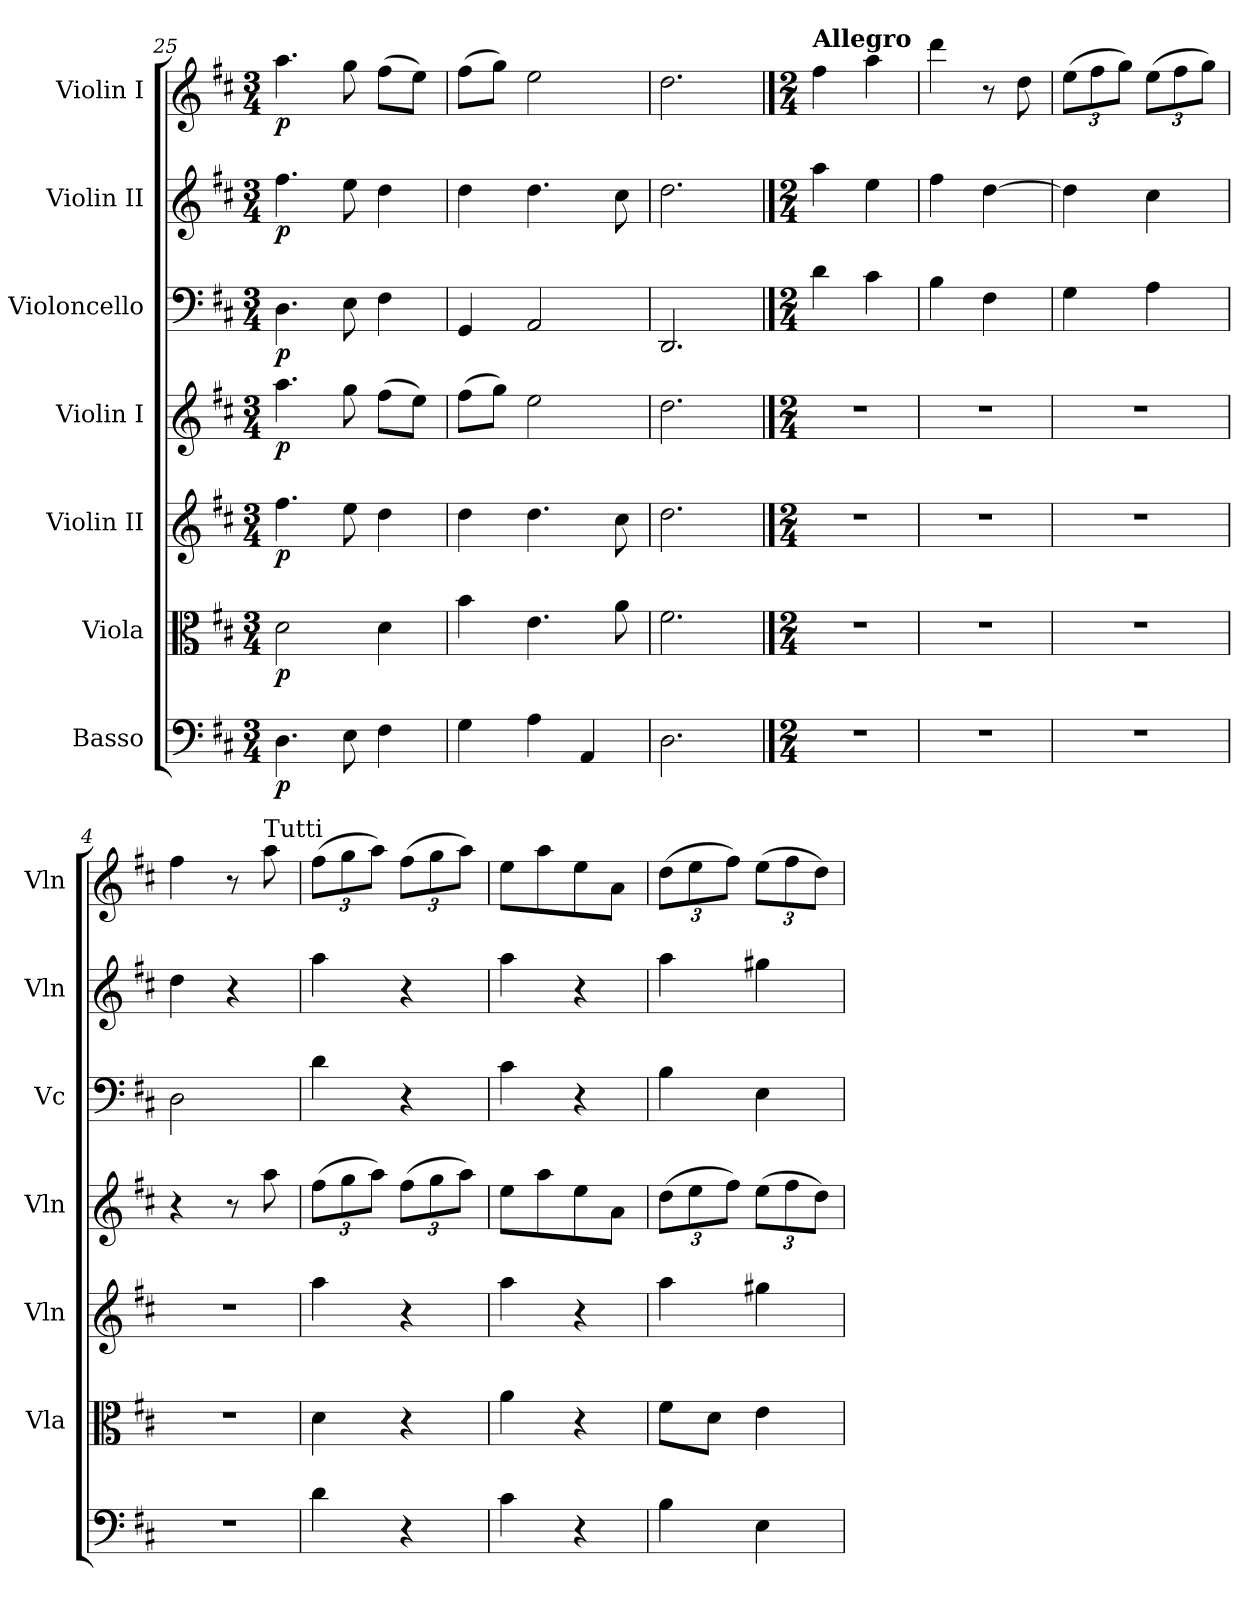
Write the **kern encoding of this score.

**kern	**dynam	**kern	**dynam	**kern	**dynam	**kern	**dynam	**kern	**dynam	**kern	**dynam	**kern	**dynam
*part7	*part7	*part6	*part6	*part5	*part5	*part4	*part4	*part3	*part3	*part2	*part2	*part1	*part1
*staff7	*staff7	*staff6	*staff6	*staff5	*staff5	*staff4	*staff4	*staff3	*staff3	*staff2	*staff2	*staff1	*staff1
*I"Basso	*	*I"Viola	*	*I"Violin II	*	*I"Violin I	*	*I"Violoncello	*	*I"Violin II	*	*I"Violin I	*
*	*	*I'Vla	*	*I'Vln	*	*I'Vln	*	*I'Vc	*	*I'Vln	*	*I'Vln	*
*clefF4	*	*clefC3	*	*clefG2	*	*clefG2	*	*clefF4	*	*clefG2	*	*clefG2	*
*k[f#c#]	*	*k[f#c#]	*	*k[f#c#]	*	*k[f#c#]	*	*k[f#c#]	*	*k[f#c#]	*	*k[f#c#]	*
*M3/4	*	*M3/4	*	*M3/4	*	*M3/4	*	*M3/4	*	*M3/4	*	*M3/4	*
=25	=25	=25	=25	=25	=25	=25	=25	=25	=25	=25	=25	=25	=25
!	!LO:DY:b	!	!LO:DY:b	!	!LO:DY:b	!	!LO:DY:b	!	!LO:DY:b	!	!LO:DY:b	!	!LO:DY:b
4.D\	p	2d\	p	4.ff#\	p	4.aa\	p	4.D\	p	4.ff#\	p	4.aa\	p
8E\	.	.	.	8ee\	.	8gg\	.	8E\	.	8ee\	.	8gg\	.
4F#\	.	4d\	.	4dd\	.	(>8ff#\L	.	4F#\	.	4dd\	.	(>8ff#\L	.
.	.	.	.	.	.	8ee\J)	.	.	.	.	.	8ee\J)	.
=26	=26	=26	=26	=26	=26	=26	=26	=26	=26	=26	=26	=26	=26
4G\	.	4b\	.	4dd\	.	(>8ff#\L	.	4GG/	.	4dd\	.	(>8ff#\L	.
.	.	.	.	.	.	8gg\J)	.	.	.	.	.	8gg\J)	.
4A\	.	4.e\	.	4.dd\	.	2ee\	.	2AA/	.	4.dd\	.	2ee\	.
4AA/	.	.	.	.	.	.	.	.	.	.	.	.	.
.	.	8a\	.	8cc#\	.	.	.	.	.	8cc#\	.	.	.
=27	=27	=27	=27	=27	=27	=27	=27	=27	=27	=27	=27	=27	=27
2.D\	.	2.f#\	.	2.dd\	.	2.dd\	.	2.DD/	.	2.dd\	.	2.dd\	.
!!LO:PB:g=z
==1	==1	==1	==1	==1	==1	==1	==1	==1	==1	==1	==1	==1	==1
*M2/4	*	*M2/4	*	*M2/4	*	*M2/4	*	*M2/4	*	*M2/4	*	*M2/4	*
!	!	!	!	!	!	!	!	!	!	!	!	!LO:TX:a:B:t=Allegro	!
2r	.	2r	.	2r	.	2r	.	4d\	.	4aa\	.	4ff#\	.
.	.	.	.	.	.	.	.	4c#\	.	4ee\	.	4aa\	.
=2	=2	=2	=2	=2	=2	=2	=2	=2	=2	=2	=2	=2	=2
2r	.	2r	.	2r	.	2r	.	4B\	.	4ff#\	.	4ddd\	.
.	.	.	.	.	.	.	.	4F#\	.	[4dd\	.	8r	.
.	.	.	.	.	.	.	.	.	.	.	.	8dd\	.
=3	=3	=3	=3	=3	=3	=3	=3	=3	=3	=3	=3	=3	=3
*	*	*	*	*	*	*	*	*	*	*	*	*Xbrackettup	*
2r	.	2r	.	2r	.	2r	.	4G\	.	4dd\]	.	(>12ee\L	.
.	.	.	.	.	.	.	.	.	.	.	.	12ff#\	.
.	.	.	.	.	.	.	.	.	.	.	.	12gg\J)	.
.	.	.	.	.	.	.	.	4A\	.	4cc#\	.	(>12ee\L	.
.	.	.	.	.	.	.	.	.	.	.	.	12ff#\	.
.	.	.	.	.	.	.	.	.	.	.	.	12gg\J)	.
=4	=4	=4	=4	=4	=4	=4	=4	=4	=4	=4	=4	=4	=4
2r	.	2r	.	2r	.	4r	.	2D\	.	4dd\	.	4ff#\	.
.	.	.	.	.	.	8r	.	.	.	4r	.	8r	.
!	!	!	!	!	!	!	!	!	!	!	!	!LO:TX:a:t=Tutti	!
.	.	.	.	.	.	8aa\	.	.	.	.	.	8aa\	.
=5	=5	=5	=5	=5	=5	=5	=5	=5	=5	=5	=5	=5	=5
*	*	*	*	*	*	*Xbrackettup	*	*	*	*	*	*	*
4d\	.	4d\	.	4aa\	.	(>12ff#\L	.	4d\	.	4aa\	.	(>12ff#\L	.
.	.	.	.	.	.	12gg\	.	.	.	.	.	12gg\	.
.	.	.	.	.	.	12aa\J)	.	.	.	.	.	12aa\J)	.
4r	.	4r	.	4r	.	(>12ff#\L	.	4r	.	4r	.	(>12ff#\L	.
.	.	.	.	.	.	12gg\	.	.	.	.	.	12gg\	.
.	.	.	.	.	.	12aa\J)	.	.	.	.	.	12aa\J)	.
=6	=6	=6	=6	=6	=6	=6	=6	=6	=6	=6	=6	=6	=6
4c#\	.	4a\	.	4aa\	.	8ee\L	.	4c#\	.	4aa\	.	8ee\L	.
.	.	.	.	.	.	8aa\	.	.	.	.	.	8aa\	.
4r	.	4r	.	4r	.	8ee\	.	4r	.	4r	.	8ee\	.
.	.	.	.	.	.	8a\J	.	.	.	.	.	8a\J	.
=7	=7	=7	=7	=7	=7	=7	=7	=7	=7	=7	=7	=7	=7
4B\	.	8f#\L	.	4aa\	.	(>12dd\L	.	4B\	.	4aa\	.	(>12dd\L	.
.	.	.	.	.	.	12ee\	.	.	.	.	.	12ee\	.
.	.	8d\J	.	.	.	.	.	.	.	.	.	.	.
.	.	.	.	.	.	12ff#\J)	.	.	.	.	.	12ff#\J)	.
4E\	.	4e\	.	4gg#X\	.	(>12ee\L	.	4E\	.	4gg#X\	.	(>12ee\L	.
.	.	.	.	.	.	12ff#\	.	.	.	.	.	12ff#\	.
.	.	.	.	.	.	12dd\J)	.	.	.	.	.	12dd\J)	.
=	=	=	=	=	=	=	=	=	=	=	=	=	=
*-	*-	*-	*-	*-	*-	*-	*-	*-	*-	*-	*-	*-	*-
